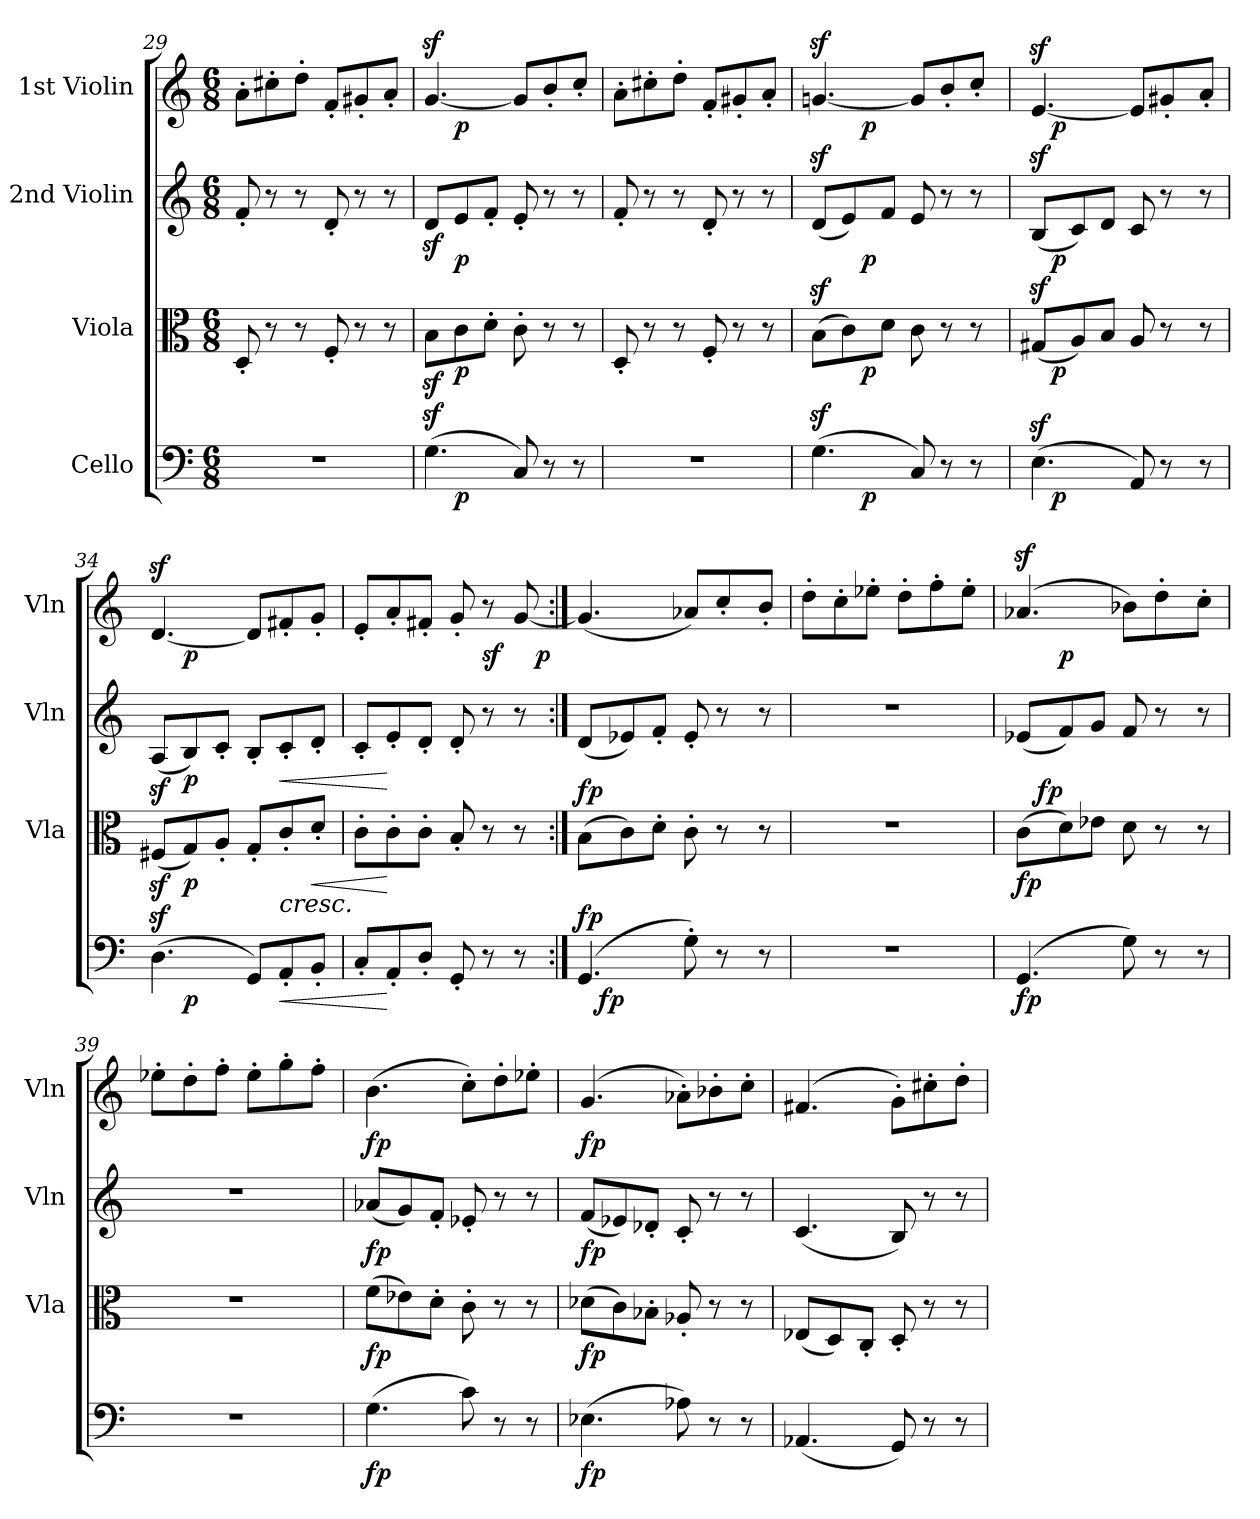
**kern	**dynam	**kern	**dynam	**kern	**dynam	**kern	**dynam
*part4	*part4	*part3	*part3	*part2	*part2	*part1	*part1
*staff4	*staff4	*staff3	*staff3	*staff2	*staff2	*staff1	*staff1
*I"Cello	*	*I"Viola	*	*I"2nd Violin	*	*I"1st Violin	*
*	*	*I'Vla	*	*I'Vln	*	*I'Vln	*
*clefF4	*	*clefC3	*	*clefG2	*	*clefG2	*
*k[]	*	*k[]	*	*k[]	*	*k[]	*
*C:	*	*C:	*	*C:	*	*C:	*
*M6/8	*	*M6/8	*	*M6/8	*	*M6/8	*
=29	=29	=29	=29	=29	=29	=29	=29
2.r	.	8D'</	.	8f'</	.	8a'>\L	.
.	.	8r	.	8r	.	8cc#X'>\	.
.	.	8r	.	8r	.	8dd'>\J	.
.	.	8F'</	.	8d'</	.	8f'</L	.
.	.	8r	.	8r	.	8g#X'</	.
.	.	8r	.	8r	.	8a'</J	.
=30	=30	=30	=30	=30	=30	=30	=30
*^	*	*	*	*	*	*^	*
(4.Gz<\	8ryy	.	8Bz<\L	.	8dz</L	.	[4.gz</	8ryy	.
!	!	!LO:DY:b	!	!LO:DY:b	!	!LO:DY:b	!	!	!LO:DY:b
.	2ryy	p	8c\	p	8e/	p	.	2ryy	p
.	.	.	8d'>\J	.	8f'</J	.	.	.	.
8C/)	.	.	8c'>\	.	8e'</	.	8g/L]	.	.
8r	.	.	8r	.	8r	.	8b'</	.	.
8r	8ryy	.	8r	.	8r	.	8cc'</J	8ryy	.
*v	*v	*	*	*	*	*	*v	*v	*
=31	=31	=31	=31	=31	=31	=31	=31
2.r	.	8D'</	.	8f'</	.	8a'>\L	.
.	.	8r	.	8r	.	8cc#X'>\	.
.	.	8r	.	8r	.	8dd'>\J	.
.	.	8F'</	.	8d'</	.	8f'</L	.
.	.	8r	.	8r	.	8g#X'</	.
.	.	8r	.	8r	.	8a'</J	.
=32	=32	=32	=32	=32	=32	=32	=32
*^	*	*^	*	*^	*	*^	*
(4.Gz<\	8.ryy	.	(8Bz<\L	8.ryy	.	(8dz</L	8.ryy	.	[4.gnz</	8.ryy	.
.	.	.	8c\)	.	.	8e/)	.	.	.	.	.
!	!	!LO:DY:b	!	!	!LO:DY:b	!	!	!LO:DY:b	!	!	!LO:DY:b
.	2ryy	p	.	2ryy	p	.	2ryy	p	.	2ryy	p
.	.	.	8d\J	.	.	8f/J	.	.	.	.	.
8C/)	.	.	8c\	.	.	8e/	.	.	8g/L]	.	.
8r	.	.	8r	.	.	8r	.	.	8b'</	.	.
8r	.	.	8r	.	.	8r	.	.	8cc'</J	.	.
.	16ryy	.	.	16ryy	.	.	16ryy	.	.	16ryy	.
=33	=33	=33	=33	=33	=33	=33	=33	=33	=33	=33	=33
(4.Ez<\	16ryy	.	(8G#Xz</L	16ryy	.	(8Bz</L	16ryy	.	[4.ez</	16ryy	.
!	!	!LO:DY:b	!	!	!LO:DY:b	!	!	!LO:DY:b	!	!	!LO:DY:b
.	2ryy	p	.	2ryy	p	.	2ryy	p	.	2ryy	p
.	.	.	8A/)	.	.	8c/)	.	.	.	.	.
.	.	.	8B/J	.	.	8d/J	.	.	.	.	.
8AA/)	.	.	8A/	.	.	8c/	.	.	8e/L]	.	.
8r	.	.	8r	.	.	8r	.	.	8g#X'</	.	.
.	8.ryy	.	.	8.ryy	.	.	8.ryy	.	.	8.ryy	.
8r	.	.	8r	.	.	8r	.	.	8a'</J	.	.
*	*	*	*v	*v	*	*	*	*	*	*	*
*	*	*	*	*	*v	*v	*	*	*	*
=34	=34	=34	=34	=34	=34	=34	=34	=34	=34
(4.Dz<\	8ryy	.	(8F#Xz</L	.	(8Az</L	.	[4.dz</	8ryy	.
!	!	!LO:DY:b	!	!LO:DY:b	!	!LO:DY:b	!	!	!LO:DY:b
.	2ryy	p	8G/)	p	8B/)	p	.	2ryy	p
.	.	.	8A'</J	.	8c'</J	.	.	.	.
8GG/L)	.	.	8G'</L	.	8B'</L	.	8d/L]	.	.
!	!	!LO:HP:b	!	!LO:HP:b	!	!LO:HP:b	!	!	!
8AA'</	.	<	8c'</	<	8c'</	<	8f#X'</	.	.
!	!	!	!	!LO:HP:b	!	!	!	!	!
8BB'</J	8ryy	.	8d'</J	<	8d'</J	.	8g'</J	8ryy	.
*v	*v	*	*	*	*	*	*	*	*
=35	=35	=35	=35	=35	=35	=35	=35	=35
8C'</L	.	8c'>\L	.	8c'</L	.	8e'</L	2ryy	.
8AA'</	[	8c'>\	[ [	8e'</	[	8a'</	.	.
8D'</J	.	8c'>\J	.	8d'</J	.	8f#X'</J	.	.
8GG'</	.	8B'</	.	8d'</	.	8g'</	.	.
!	!	!	!	!	!	!	!	!LO:DY:b
8r	.	8r	.	8r	.	8r	8.ryy	sf
8r	.	8r	.	8r	.	[8g/	.	.
!	!	!	!	!	!	!	!	!LO:DY:b
.	.	.	.	.	.	.	16ryy	p
=36:|!	=36:|!	=36:|!	=36:|!	=36:|!	=36:|!	=36:|!	=36:|!	=36:|!
!	!LO:DY:a	!	!LO:DY:a	!	!	!	!	!
*^	*	*	*	*	*	*v	*v	*
(4.GG/	16ryy	fp	(8B\L	fp	(8d/L	.	(4.g/]	.
!	!	!LO:DY:b	!	!	!	!	!	!
.	2ryy	fp	.	.	.	.	.	.
.	.	.	8c\)	.	8e-X/)	.	.	.
.	.	.	8d'>\J	.	8f'</J	.	.	.
8G'>\)	.	.	8c'>\	.	8e-'</	.	8a-X/L)	.
8r	.	.	8r	.	8r	.	8cc'</	.
.	8.ryy	.	.	.	.	.	.	.
8r	.	.	8r	.	8r	.	8b'</J	.
*v	*v	*	*	*	*	*	*	*
!!LO:LB:g=z
=37	=37	=37	=37	=37	=37	=37	=37
2.r	.	2.r	.	2.r	.	8dd'>\L	.
.	.	.	.	.	.	8cc'>\	.
.	.	.	.	.	.	8ee-X'>\J	.
.	.	.	.	.	.	8dd'>\L	.
.	.	.	.	.	.	8ff'>\	.
.	.	.	.	.	.	8ee-'>\J	.
=38	=38	=38	=38	=38	=38	=38	=38
!	!LO:DY:b	!	!LO:DY:b	!	!	!	!
*	*	*^	*	*	*	*^	*
(4.GG/	fp	(8c\L	16ryy	fp	(8e-X/L	.	(4.a-Xz</	8ryy	.
!	!	!	!	!LO:DY:a	!	!	!	!	!
.	.	.	2ryy	fp	.	.	.	.	.
!	!	!	!	!	!	!	!	!	!LO:DY:b
.	.	8d\)	.	.	8f/)	.	.	2ryy	p
.	.	8e-X\J	.	.	8g/J	.	.	.	.
8G\)	.	8d\	.	.	8f/	.	8b-X\L)	.	.
8r	.	8r	.	.	8r	.	8dd'>\	.	.
.	.	.	8.ryy	.	.	.	.	.	.
8r	.	8r	.	.	8r	.	8cc'>\J	8ryy	.
*	*	*v	*v	*	*	*	*v	*v	*
=39	=39	=39	=39	=39	=39	=39	=39
2.r	.	2.r	.	2.r	.	8ee-X'>\L	.
.	.	.	.	.	.	8dd'>\	.
.	.	.	.	.	.	8ff'>\J	.
.	.	.	.	.	.	8ee-'>\L	.
.	.	.	.	.	.	8gg'>\	.
.	.	.	.	.	.	8ff'>\J	.
=40	=40	=40	=40	=40	=40	=40	=40
!	!LO:DY:b	!	!LO:DY:b	!	!LO:DY:b	!	!LO:DY:b
(4.G\	fp	(8f\L	fp	(8a-X/L	fp	(4.b\	fp
.	.	8e-X\)	.	8g/)	.	.	.
.	.	8d'>\J	.	8f'</J	.	.	.
8c\)	.	8c'>\	.	8e-X'</	.	8cc'>\L)	.
8r	.	8r	.	8r	.	8dd'>\	.
8r	.	8r	.	8r	.	8ee-X'>\J	.
=41	=41	=41	=41	=41	=41	=41	=41
!	!LO:DY:b	!	!LO:DY:b	!	!LO:DY:b	!	!LO:DY:b
(4.E-X\	fp	(8d-X\L	fp	(8f/L	fp	(4.g/	fp
.	.	8c\)	.	8e-X/)	.	.	.
.	.	8B-X'>\J	.	8d-X'</J	.	.	.
8A-X\)	.	8A-X'</	.	8c'</	.	8a-X'>\L)	.
8r	.	8r	.	8r	.	8b-X'>\	.
8r	.	8r	.	8r	.	8cc'>\J	.
=42	=42	=42	=42	=42	=42	=42	=42
(4.AA-X/	.	(8E-X/L	.	(4.c/	.	(4.f#X/	.
.	.	8D/)	.	.	.	.	.
.	.	8C'</J	.	.	.	.	.
8GG/)	.	8D'</	.	8B/)	.	8g'>\L)	.
8r	.	8r	.	8r	.	8cc#X'>\	.
8r	.	8r	.	8r	.	8dd'>\J	.
=	=	=	=	=	=	=	=
*-	*-	*-	*-	*-	*-	*-	*-
